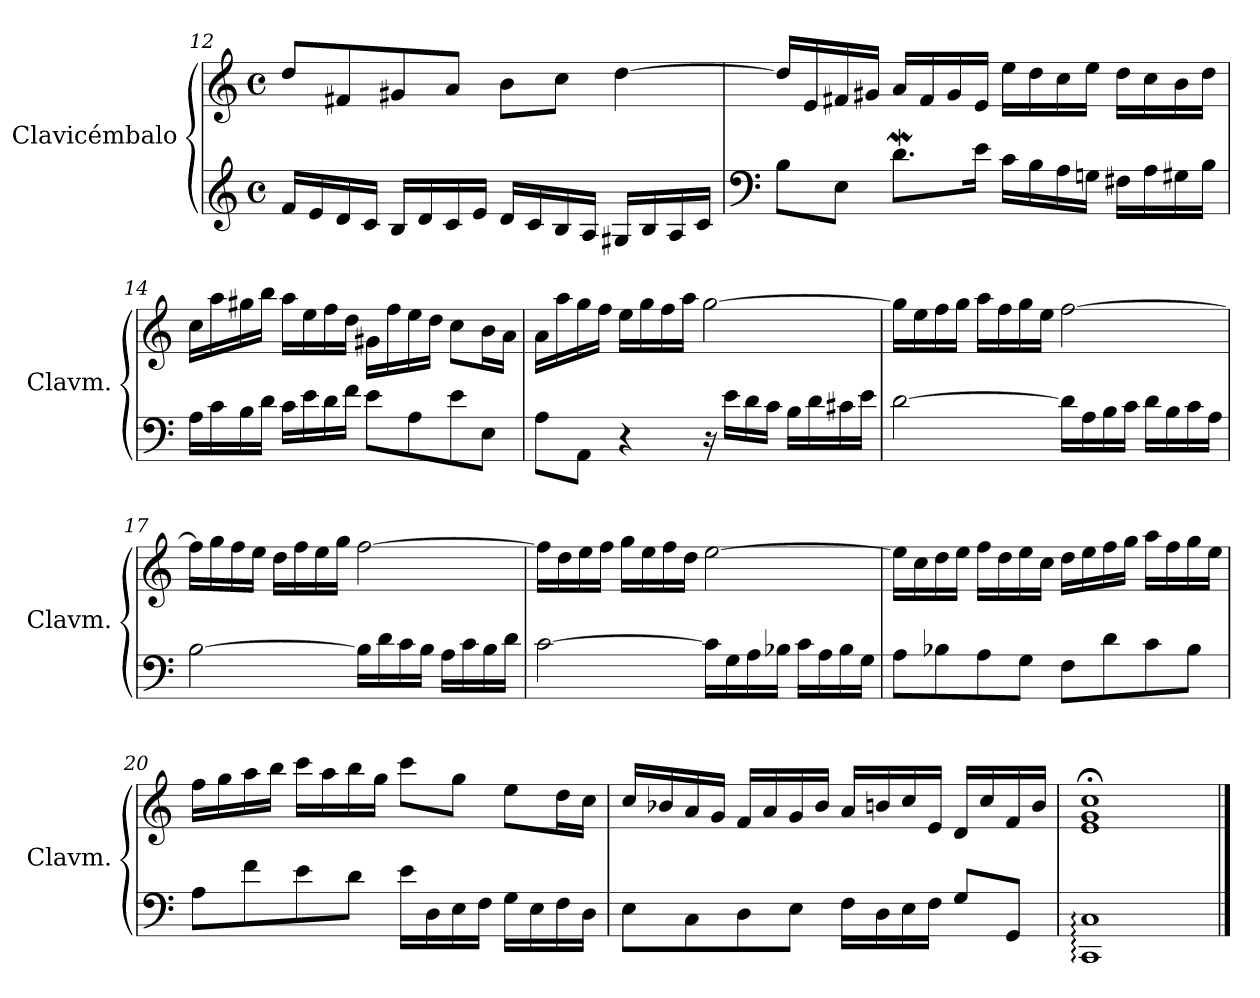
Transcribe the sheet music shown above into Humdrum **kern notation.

**kern	**kern
*part1	*part1
*staff2	*staff1
*I"Clavicémbalo	*
*I'Clavm.	*
!!LO:LB:g=z
*clefG2	*clefG2
*k[]	*k[]
*M4/4	*M4/4
*met(c)	*met(c)
=12	=12
16f/LL	8dd/L
16e/	.
16d/	8f#X/
16c/JJ	.
16B/LL	8g#X/
16d/	.
16c/	8a/J
16e/JJ	.
16d/LL	8b\L
16c/	.
16B/	8cc\J
16A/JJ	.
16G#X/LL	[4dd\
16B/	.
16A/	.
16c/JJ	.
!!LO:PB:g=z
=13	=13
*clefF4	*
8B\L	16dd/LL]
.	16e/
8E\J	16f#X/
.	16g#X/JJ
8.dW\L	16a/LL
.	16f#/
.	16g#/
16e\Jk	16e/JJ
16c\LL	16ee\LL
16B\	16dd\
16A\	16cc\
16Gn\JJ	16ee\JJ
16F#X\LL	16dd\LL
16A\	16cc\
16G#X\	16b\
16B\JJ	16dd\JJ
=14	=14
16A\LL	16cc\LL
16c\	16aa\
16B\	16gg#X\
16d\JJ	16bb\JJ
16c\LL	16aa\LL
16e\	16ee\
16d\	16ff\
16f\JJ	16dd\JJ
8e\L	16g#X\LL
.	16ff\
8A\	16ee\
.	16dd\JJ
8e\	8cc\L
8E\J	16b\L
.	16a\JJ
!!LO:LB:g=z
=15	=15
8A\L	16a\LL
.	16aa\
8AA\J	16gg\
.	16ff\JJ
4r	16ee\LL
.	16gg\
.	16ff\
.	16aa\JJ
16r	[2gg\
16e\LL	.
16d\	.
16c\JJ	.
16B\LL	.
16d\	.
16c#X\	.
16e\JJ	.
=16	=16
[2d\	16gg\LL]
.	16ee\
.	16ff\
.	16gg\JJ
.	16aa\LL
.	16ff\
.	16gg\
.	16ee\JJ
16d\LL]	[2ff\
16A\	.
16B\	.
16c\JJ	.
16d\LL	.
16B\	.
16c\	.
16A\JJ	.
!!LO:LB:g=z
=17	=17
[2B\	16ff\LL]
.	16gg\
.	16ff\
.	16ee\JJ
.	16dd\LL
.	16ff\
.	16ee\
.	16gg\JJ
16B\LL]	[2ff\
16d\	.
16c\	.
16B\JJ	.
16A\LL	.
16c\	.
16B\	.
16d\JJ	.
=18	=18
[2c\	16ff\LL]
.	16dd\
.	16ee\
.	16ff\JJ
.	16gg\LL
.	16ee\
.	16ff\
.	16dd\JJ
16c\LL]	[2ee\
16G\	.
16A\	.
16B-X\JJ	.
16c\LL	.
16A\	.
16B-\	.
16G\JJ	.
!!LO:LB:g=z
=19	=19
8A\L	16ee\LL]
.	16cc\
8B-X\	16dd\
.	16ee\JJ
8A\	16ff\LL
.	16dd\
8G\J	16ee\
.	16cc\JJ
8F\L	16dd\LL
.	16ee\
8d\	16ff\
.	16gg\JJ
8c\	16aa\LL
.	16ff\
8B-\J	16gg\
.	16ee\JJ
=20	=20
8A\L	16ff\LL
.	16gg\
8f\	16aa\
.	16bb\JJ
8e\	16ccc\LL
.	16aa\
8d\J	16bb\
.	16gg\JJ
16e\LL	8ccc\L
16D\	.
16E\	8gg\J
16F\JJ	.
16G\LL	8ee\L
16E\	.
16F\	16dd\L
16D\JJ	16cc\JJ
!!LO:LB:g=z
=21	=21
8E\L	16cc/LL
.	16b-X/
8C\	16a/
.	16g/JJ
8D\	16f/LL
.	16a/
8E\J	16g/
.	16b-/JJ
16F\LL	16a/LL
16D\	16bn/
16E\	16cc/
16F\JJ	16e/JJ
8G/L	16d/LL
.	16cc/
8GG/J	16f/
.	16b/JJ
=22	=22
1CC: 1C:	1e;< 1g;< 1cc;<
==	==
*-	*-
